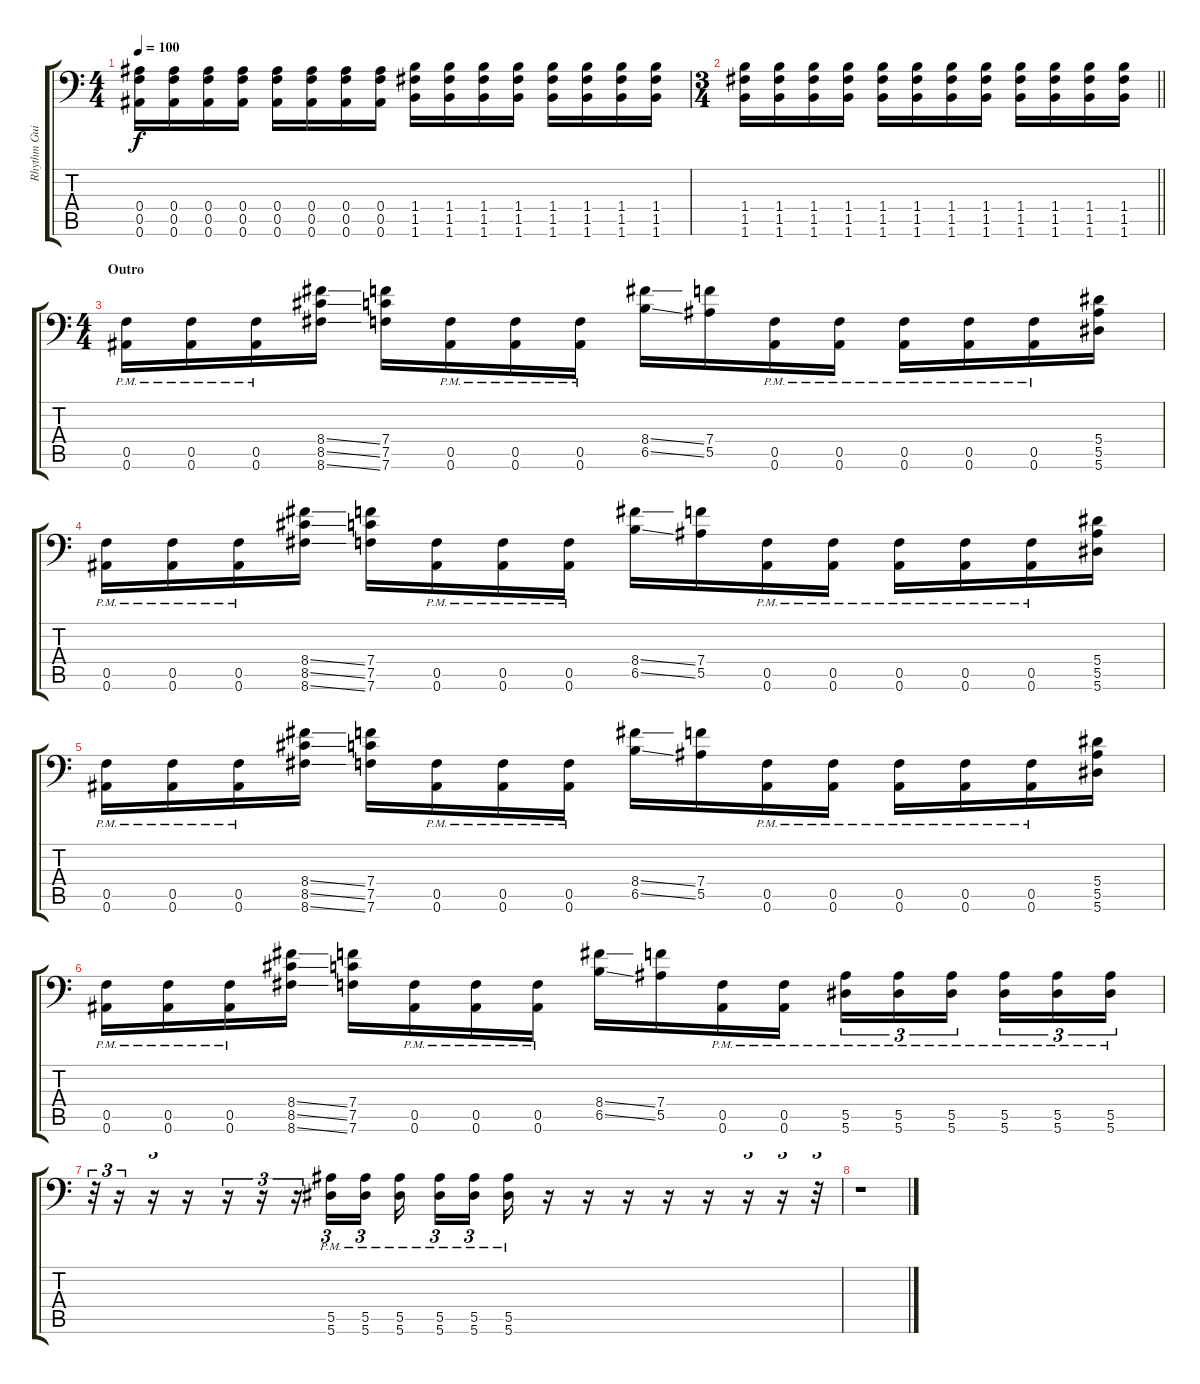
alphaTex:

\track ("Rhythm Guitar +" "Rhythm Gui") {instrument overdrivenguitar}
\staff {score tabs}
\tuning (C4 G3 Eb3 Bb2 F2 Bb1) {hide}
\ts (4 4)
\tempo 100
\clef f4
\ks c
(0.4 0.5 0.6).16{dy f} (0.4 0.5 0.6).16 (0.4 0.5 0.6).16 (0.4 0.5 0.6).16 (0.4 0.5 0.6).16 (0.4 0.5 0.6).16 (0.4 0.5 0.6).16 (0.4 0.5 0.6).16 (1.4 1.5 1.6).16 (1.4 1.5 1.6).16 (1.4 1.5 1.6).16 (1.4 1.5 1.6).16 (1.4 1.5 1.6).16 (1.4 1.5 1.6).16 (1.4 1.5 1.6).16 (1.4 1.5 1.6).16 |
\ts (3 4)
\barLineRight lightlight
(1.4 1.5 1.6).16 (1.4 1.5 1.6).16 (1.4 1.5 1.6).16 (1.4 1.5 1.6).16 (1.4 1.5 1.6).16 (1.4 1.5 1.6).16 (1.4 1.5 1.6).16 (1.4 1.5 1.6).16 (1.4 1.5 1.6).16 (1.4 1.5 1.6).16 (1.4 1.5 1.6).16 (1.4 1.5 1.6).16 |
\ts (4 4)
\section ("" "Outro")
(0.5{pm} 0.6{pm}).16 (0.5{pm} 0.6{pm}).16 (0.5{pm} 0.6{pm}).16 (8.4{ss} 8.5{ss} 8.6{ss}).16 (7.4 7.5 7.6).16 (0.5{pm} 0.6{pm}).16 (0.5{pm} 0.6{pm}).16 (0.5{pm} 0.6{pm}).16 (8.4{ss} 6.5{ss}).16 (7.4 5.5).16 (0.5{pm} 0.6{pm}).16 (0.5{pm} 0.6{pm}).16 (0.5{pm} 0.6{pm}).16 (0.5{pm} 0.6{pm}).16 (0.5{pm} 0.6{pm}).16 (5.4 5.5 5.6).16 |
(0.5{pm} 0.6{pm}).16 (0.5{pm} 0.6{pm}).16 (0.5{pm} 0.6{pm}).16 (8.4{ss} 8.5{ss} 8.6{ss}).16 (7.4 7.5 7.6).16 (0.5{pm} 0.6{pm}).16 (0.5{pm} 0.6{pm}).16 (0.5{pm} 0.6{pm}).16 (8.4{ss} 6.5{ss}).16 (7.4 5.5).16 (0.5{pm} 0.6{pm}).16 (0.5{pm} 0.6{pm}).16 (0.5{pm} 0.6{pm}).16 (0.5{pm} 0.6{pm}).16 (0.5{pm} 0.6{pm}).16 (5.4 5.5 5.6).16 |
(0.5{pm} 0.6{pm}).16 (0.5{pm} 0.6{pm}).16 (0.5{pm} 0.6{pm}).16 (8.4{ss} 8.5{ss} 8.6{ss}).16 (7.4 7.5 7.6).16 (0.5{pm} 0.6{pm}).16 (0.5{pm} 0.6{pm}).16 (0.5{pm} 0.6{pm}).16 (8.4{ss} 6.5{ss}).16 (7.4 5.5).16 (0.5{pm} 0.6{pm}).16 (0.5{pm} 0.6{pm}).16 (0.5{pm} 0.6{pm}).16 (0.5{pm} 0.6{pm}).16 (0.5{pm} 0.6{pm}).16 (5.4 5.5 5.6).16 |
(0.5{pm} 0.6{pm}).16 (0.5{pm} 0.6{pm}).16 (0.5{pm} 0.6{pm}).16 (8.4{ss} 8.5{ss} 8.6{ss}).16 (7.4 7.5 7.6).16 (0.5{pm} 0.6{pm}).16 (0.5{pm} 0.6{pm}).16 (0.5{pm} 0.6{pm}).16 (8.4{ss} 6.5{ss}).16 (7.4 5.5).16 (0.5{pm} 0.6{pm}).16 (0.5{pm} 0.6{pm}).16 (5.5{pm} 5.6{pm}).16{tu (3 2)} (5.5{pm} 5.6{pm}).16{tu (3 2)} (5.5{pm} 5.6{pm}).16{tu (3 2) beam splitsecondary} (5.5{pm} 5.6{pm}).16{tu (3 2)} (5.5{pm} 5.6{pm}).16{tu (3 2)} (5.5{pm} 5.6{pm}).16{tu (3 2)} |
r.32{tu (3 2)} r.16{tu (3 2)} r.16{tu (3 2)} r.16 r.16{tu (3 2)} r.16{tu (3 2)} r.16{tu (3 2)} (5.5{pm} 5.6{pm}).16{tu (3 2)} (5.5{pm} 5.6{pm}).16{tu (3 2) beam splitsecondary} (5.5{pm} 5.6{pm}).16{beam splitsecondary} (5.5{pm} 5.6{pm}).16{tu (3 2)} (5.5{pm} 5.6{pm}).16{tu (3 2)} (5.5{pm} 5.6{pm}).16 r.16 r.16 r.16 r.16 r.16 r.16{tu (3 2)} r.16{tu (3 2)} r.32{tu (3 2)} |
r.1
